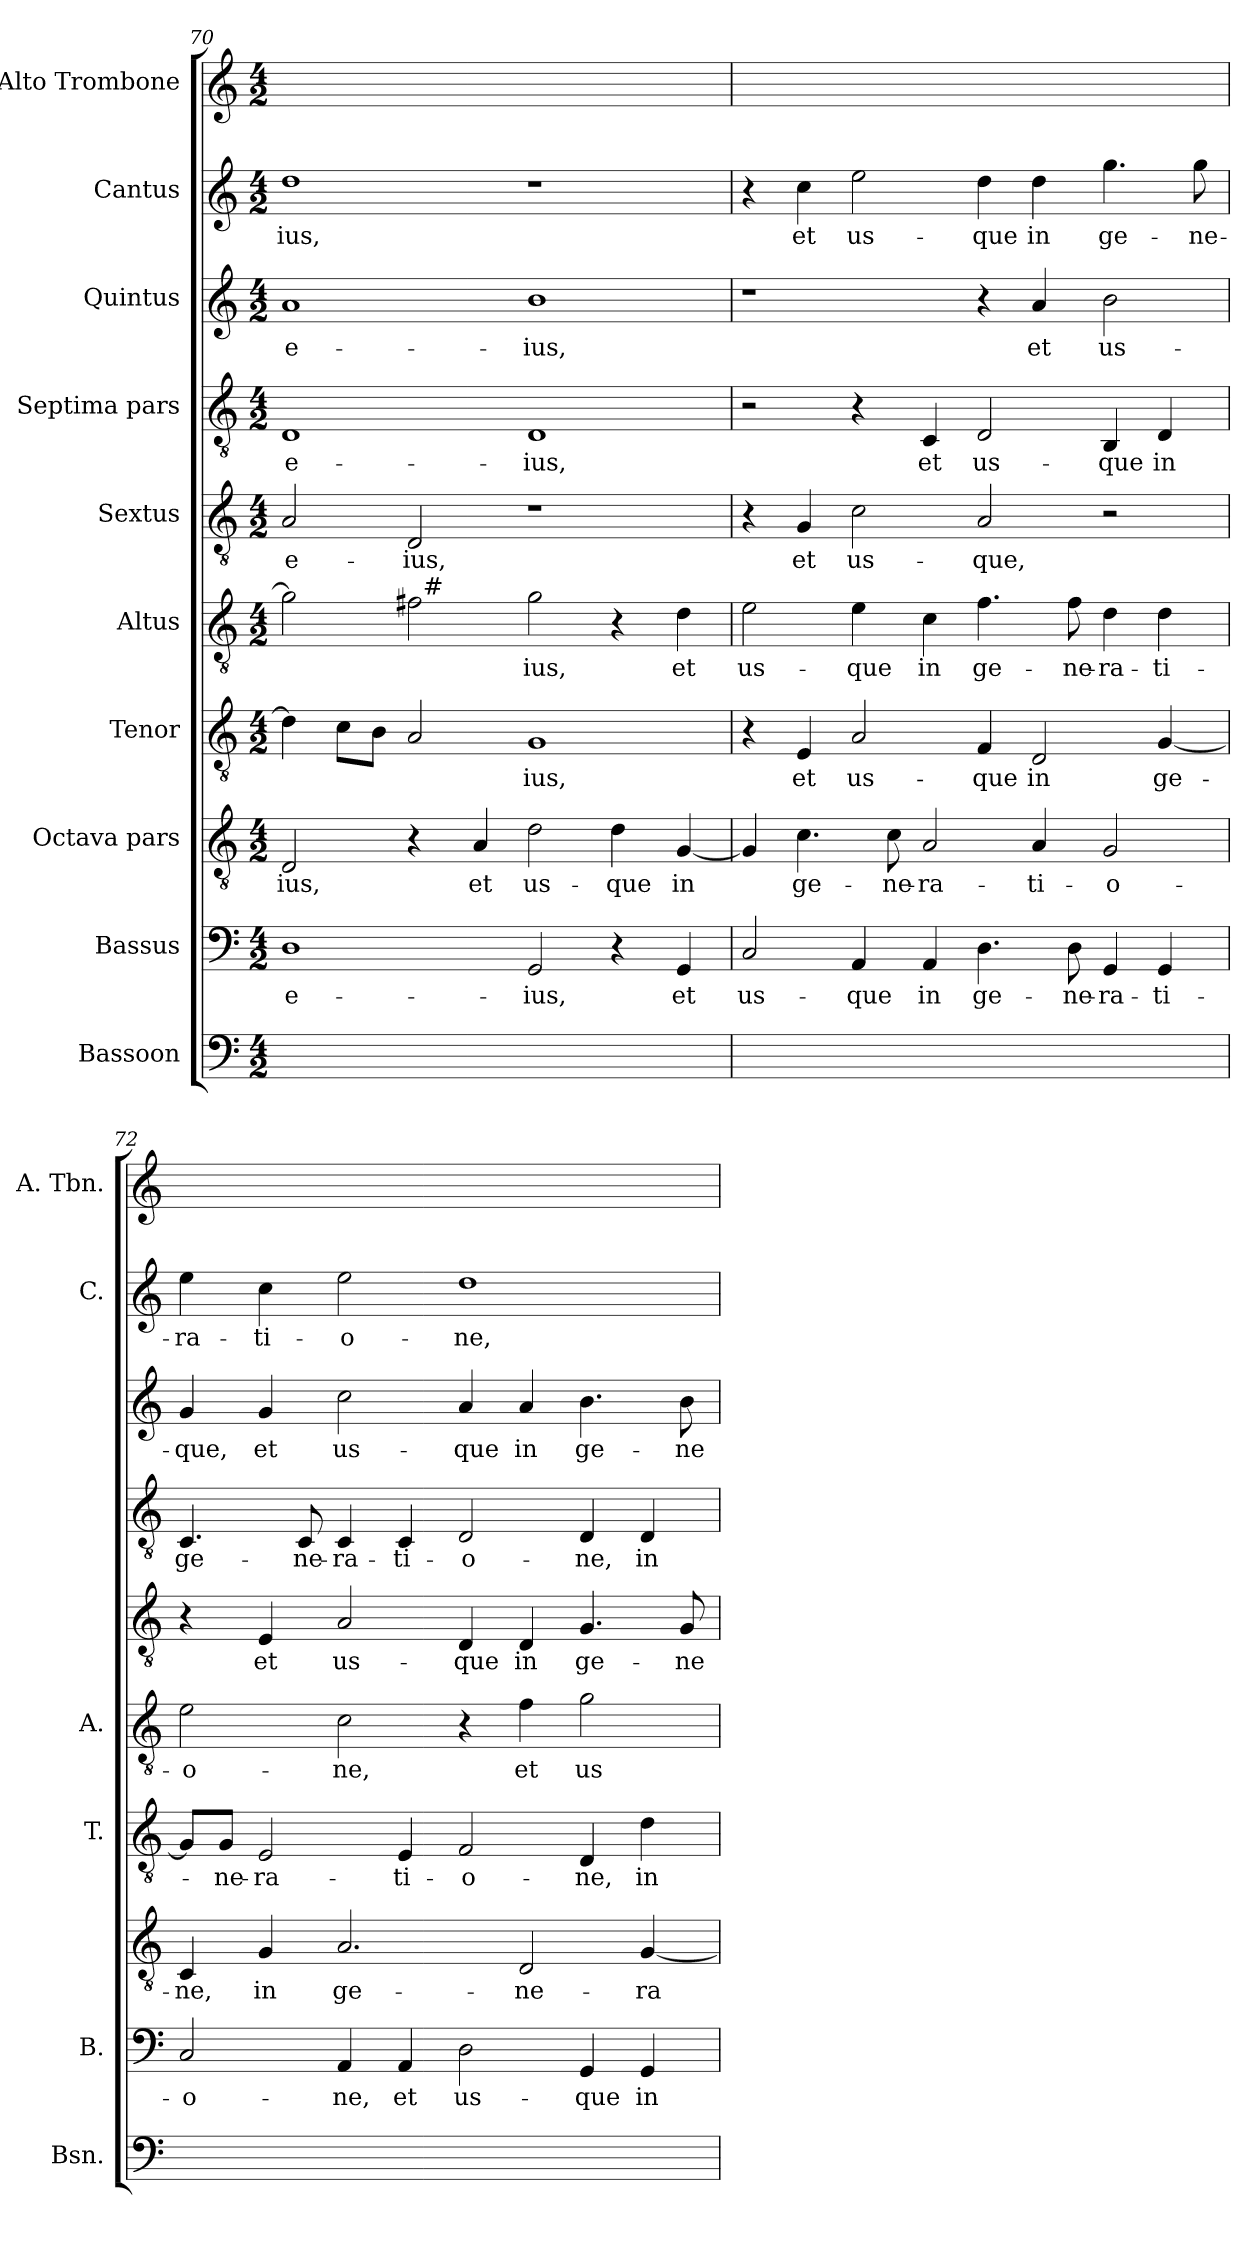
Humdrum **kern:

**kern	**text	**kern	**text	**kern	**text	**kern	**text	**kern	**text	**kern	**text	**kern	**text	**kern	**text	**kern	**text	**kern	**text
*part10	*part10	*part9	*part9	*part8	*part8	*part7	*part7	*part6	*part6	*part5	*part5	*part4	*part4	*part3	*part3	*part2	*part2	*part1	*part1
*staff10	*staff10	*staff9	*staff9	*staff8	*staff8	*staff7	*staff7	*staff6	*staff6	*staff5	*staff5	*staff4	*staff4	*staff3	*staff3	*staff2	*staff2	*staff1	*staff1
*I"Bassoon	*	*I"Bassus	*	*I"Octava pars	*	*I"Tenor	*	*I"Altus	*	*I"Sextus	*	*I"Septima pars	*	*I"Quintus	*	*I"Cantus	*	*I"Alto Trombone	*
*I'Bsn.	*	*I'B.	*	*	*	*I'T.	*	*I'A.	*	*	*	*	*	*	*	*I'C.	*	*I'A. Tbn.	*
*clefF4	*	*clefF4	*	*clefGv2	*	*clefGv2	*	*clefGv2	*	*clefGv2	*	*clefGv2	*	*clefG2	*	*clefG2	*	*clefG2	*
*	*	*	*	*ITrd7c12	*	*ITrd7c12	*	*ITrd7c12	*	*ITrd7c12	*	*	*	*	*	*	*	*	*
*k[]	*	*k[]	*	*k[]	*	*k[]	*	*k[]	*	*k[]	*	*k[]	*	*k[]	*	*k[]	*	*k[]	*
*C:	*	*C:	*	*C:	*	*C:	*	*C:	*	*C:	*	*C:	*	*C:	*	*C:	*	*C:	*
*M4/2	*	*M4/2	*	*M4/2	*	*M4/2	*	*M4/2	*	*M4/2	*	*M4/2	*	*M4/2	*	*M4/2	*	*M4/2	*
=70	=70	=70	=70	=70	=70	=70	=70	=70	=70	=70	=70	=70	=70	=70	=70	=70	=70	=70	=70
!	!	!	!LO:LY:b	!	!LO:LY:b	!	!	!	!	!	!LO:LY:b	!	!LO:LY:b	!	!LO:LY:b	!	!LO:LY:b	!	!
*	*	*	*	*	*	*	*	*^	*	*	*	*	*	*	*	*	*	*	*
1Dyy	e-	1D	e-	2DD/	-ius,	4D\]	.	2G\]	2ryy	.	2AA/	e-	1D	e-	1a	e-	1dd	-ius,	1ddyy	-ius,
.	.	.	.	.	.	8C\L	.	.	.	.	.	.	.	.	.	.	.	.	.	.
.	.	.	.	.	.	8BB\J	.	.	.	.	.	.	.	.	.	.	.	.	.	.
!	!	!	!	!	!	!	!	!	!	!	!	!LO:LY:b	!	!	!	!	!	!	!	!
.	.	.	.	4r	.	2AA/	.	2F#\	32ryy	.	2DD/	-ius,	.	.	.	.	.	.	.	.
!	!	!	!	!	!	!	!	!	!LO:TX:a:t=#	!	!	!	!	!	!	!	!	!	!	!
.	.	.	.	.	.	.	.	.	1ryy	.	.	.	.	.	.	.	.	.	.	.
!	!	!	!	!	!LO:LY:b	!	!	!	!	!	!	!	!	!	!	!	!	!	!	!
.	.	.	.	4AA/	et	.	.	.	.	.	.	.	.	.	.	.	.	.	.	.
!	!	!	!LO:LY:b	!	!LO:LY:b	!	!LO:LY:b	!	!	!LO:LY:b	!	!	!	!LO:LY:b	!	!LO:LY:b	!	!	!	!
2GG/yy	-ius,	2GG/	-ius,	2D\	us-	1GG	-ius,	2G\	.	-ius,	1r	.	1D	-ius,	1b	-ius,	1r	.	1ryy	.
!	!	!	!	!	!LO:LY:b	!	!	!	!	!	!	!	!	!	!	!	!	!	!	!
4ryy	.	4r	.	4D\	-que	.	.	4r	.	.	.	.	.	.	.	.	.	.	.	.
.	.	.	.	.	.	.	.	.	4...ryy	.	.	.	.	.	.	.	.	.	.	.
!	!	!	!LO:LY:b	!	!LO:LY:b	!	!	!	!	!LO:LY:b	!	!	!	!	!	!	!	!	!	!
4GG/yy	et	4GG/	et	[4GG/	in	.	.	4D\	.	et	.	.	.	.	.	.	.	.	.	.
=71	=71	=71	=71	=71	=71	=71	=71	=71	=71	=71	=71	=71	=71	=71	=71	=71	=71	=71	=71	=71
!	!	!	!LO:LY:b	!	!	!	!	!	!	!LO:LY:b	!	!	!	!	!	!	!	!	!	!
*	*	*	*	*	*	*	*	*v	*v	*	*	*	*	*	*	*	*	*	*	*
2C/yy	us-	2C/	us-	4GG/]	.	4r	.	2E\	us-	4r	.	2r	.	1r	.	4r	.	4ryy	.
!	!	!	!	!	!LO:LY:b	!	!LO:LY:b	!	!	!	!LO:LY:b	!	!	!	!	!	!LO:LY:b	!	!
.	.	.	.	4.C\	ge-	4EE/	et	.	.	4GG/	et	.	.	.	.	4cc\	et	4cc\yy	et
!	!	!	!LO:LY:b	!	!	!	!LO:LY:b	!	!LO:LY:b	!	!LO:LY:b	!	!	!	!	!	!LO:LY:b	!	!
4AA/yy	-que	4AA/	-que	.	.	2AA/	us-	4E\	-que	2C\	us-	4r	.	.	.	2ee\	us-	2ee\yy	us-
!	!	!	!	!	!LO:LY:b	!	!	!	!	!	!	!	!	!	!	!	!	!	!
.	.	.	.	8C\	-ne-	.	.	.	.	.	.	.	.	.	.	.	.	.	.
!	!	!	!LO:LY:b	!	!LO:LY:b	!	!	!	!LO:LY:b	!	!	!	!LO:LY:b	!	!	!	!	!	!
4AA/yy	in	4AA/	in	2AA/	-ra-	.	.	4C\	in	.	.	4C/	et	.	.	.	.	.	.
!	!	!	!LO:LY:b	!	!	!	!LO:LY:b	!	!LO:LY:b	!	!LO:LY:b	!	!LO:LY:b	!	!	!	!LO:LY:b	!	!
4.D\yy	ge-	4.D\	ge-	.	.	4FF/	-que	4.F\	ge-	2AA/	-que,	2D/	us-	4r	.	4dd\	-que	4dd\yy	-que
!	!	!	!	!	!LO:LY:b	!	!LO:LY:b	!	!	!	!	!	!	!	!LO:LY:b	!	!LO:LY:b	!	!
.	.	.	.	4AA/	-ti-	2DD/	in	.	.	.	.	.	.	4a/	et	4dd\	in	4dd\yy	in
!	!	!	!LO:LY:b	!	!	!	!	!	!LO:LY:b	!	!	!	!	!	!	!	!	!	!
8D\yy	-ne-	8D\	-ne-	.	.	.	.	8F\	-ne-	.	.	.	.	.	.	.	.	.	.
!	!	!	!LO:LY:b	!	!LO:LY:b	!	!	!	!LO:LY:b	!	!	!	!LO:LY:b	!	!LO:LY:b	!	!LO:LY:b	!	!
4GG/yy	-ra-	4GG/	-ra-	2GG/	-o-	.	.	4D\	-ra-	2r	.	4BB/	-que	2b\	us-	4.gg\	ge-	4.gg\yy	ge-
!	!	!	!LO:LY:b	!	!	!	!LO:LY:b	!	!LO:LY:b	!	!	!	!LO:LY:b	!	!	!	!	!	!
4GG/yy	-ti-	4GG/	-ti-	.	.	[4GG/	ge-	4D\	-ti-	.	.	4D/	in	.	.	.	.	.	.
!	!	!	!	!	!	!	!	!	!	!	!	!	!	!	!	!	!LO:LY:b	!	!
.	.	.	.	.	.	.	.	.	.	.	.	.	.	.	.	8gg\	-ne-	8gg\yy	-ne-
!!LO:PB:g=z
=72	=72	=72	=72	=72	=72	=72	=72	=72	=72	=72	=72	=72	=72	=72	=72	=72	=72	=72	=72
!	!	!	!LO:LY:b	!	!LO:LY:b	!	!	!	!LO:LY:b	!	!	!	!LO:LY:b	!	!LO:LY:b	!	!LO:LY:b	!	!
2C/yy	-o-	2C/	-o-	4CC/	-ne,	8GG/L]	.	2E\	-o-	4r	.	4.C/	ge-	4g/	-que,	4ee\	-ra-	4ee\yy	-ra-
!	!	!	!	!	!	!	!LO:LY:b	!	!	!	!	!	!	!	!	!	!	!	!
.	.	.	.	.	.	8GG/J	-ne-	.	.	.	.	.	.	.	.	.	.	.	.
!	!	!	!	!	!LO:LY:b	!	!LO:LY:b	!	!	!	!LO:LY:b	!	!	!	!LO:LY:b	!	!LO:LY:b	!	!
.	.	.	.	4GG/	in	2EE/	-ra-	.	.	4EE/	et	.	.	4g/	et	4cc\	-ti-	4cc\yy	-ti-
!	!	!	!	!	!	!	!	!	!	!	!	!	!LO:LY:b	!	!	!	!	!	!
.	.	.	.	.	.	.	.	.	.	.	.	8C/	-ne-	.	.	.	.	.	.
!	!	!	!LO:LY:b	!	!LO:LY:b	!	!	!	!LO:LY:b	!	!LO:LY:b	!	!LO:LY:b	!	!LO:LY:b	!	!LO:LY:b	!	!
4AA/yy	-ne,	4AA/	-ne,	2.AA/	ge-	.	.	2C\	-ne,	2AA/	us-	4C/	-ra-	2cc\	us-	2ee\	-o-	2ee\yy	-o-
!	!	!	!LO:LY:b	!	!	!	!LO:LY:b	!	!	!	!	!	!LO:LY:b	!	!	!	!	!	!
4AA/yy	et	4AA/	et	.	.	4EE/	-ti-	.	.	.	.	4C/	-ti-	.	.	.	.	.	.
!	!	!	!LO:LY:b	!	!	!	!LO:LY:b	!	!	!	!LO:LY:b	!	!LO:LY:b	!	!LO:LY:b	!	!LO:LY:b	!	!
2D\yy	us-	2D\	us-	.	.	2FF/	-o-	4r	.	4DD/	-que	2D/	-o-	4a/	-que	1dd	-ne,	1ddyy	-ne,
!	!	!	!	!	!LO:LY:b	!	!	!	!LO:LY:b	!	!LO:LY:b	!	!	!	!LO:LY:b	!	!	!	!
.	.	.	.	2DD/	-ne-	.	.	4F\	et	4DD/	in	.	.	4a/	in	.	.	.	.
!	!	!	!LO:LY:b	!	!	!	!LO:LY:b	!	!LO:LY:b	!	!LO:LY:b	!	!LO:LY:b	!	!LO:LY:b	!	!	!	!
4GG/yy	-que	4GG/	-que	.	.	4DD/	-ne,	2G\	us-	4.GG/	ge-	4D/	-ne,	4.b\	ge-	.	.	.	.
!	!	!	!LO:LY:b	!	!LO:LY:b	!	!LO:LY:b	!	!	!	!	!	!LO:LY:b	!	!	!	!	!	!
4GG/yy	in	4GG/	in	[4GG/	-ra-	4D\	in	.	.	.	.	4D/	in	.	.	.	.	.	.
!	!	!	!	!	!	!	!	!	!	!	!LO:LY:b	!	!	!	!LO:LY:b	!	!	!	!
.	.	.	.	.	.	.	.	.	.	8GG/	-ne-	.	.	8b\	-ne-	.	.	.	.
=	=	=	=	=	=	=	=	=	=	=	=	=	=	=	=	=	=	=	=
*-	*-	*-	*-	*-	*-	*-	*-	*-	*-	*-	*-	*-	*-	*-	*-	*-	*-	*-	*-
